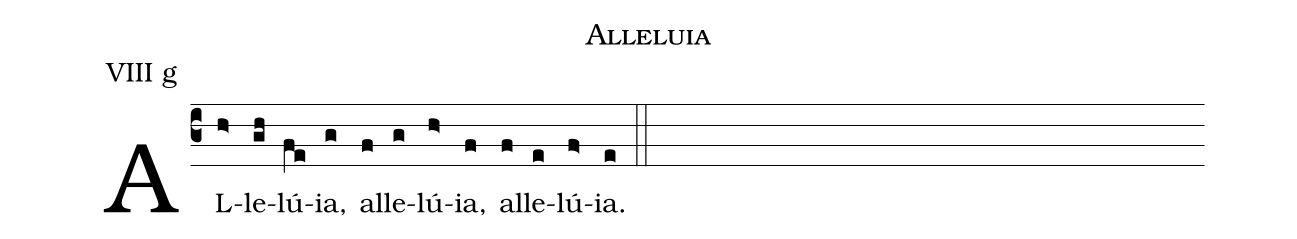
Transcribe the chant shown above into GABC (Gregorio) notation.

name: Alleluia;
annotation: VIII g;
mode: 8;
%%
(c3)
AL(h>)le(gh)lú(fe)ia,(g) al(f)le(g)lú(h>)ia,(f) al(f)le(e)lú(f>)ia.(e) (::)
